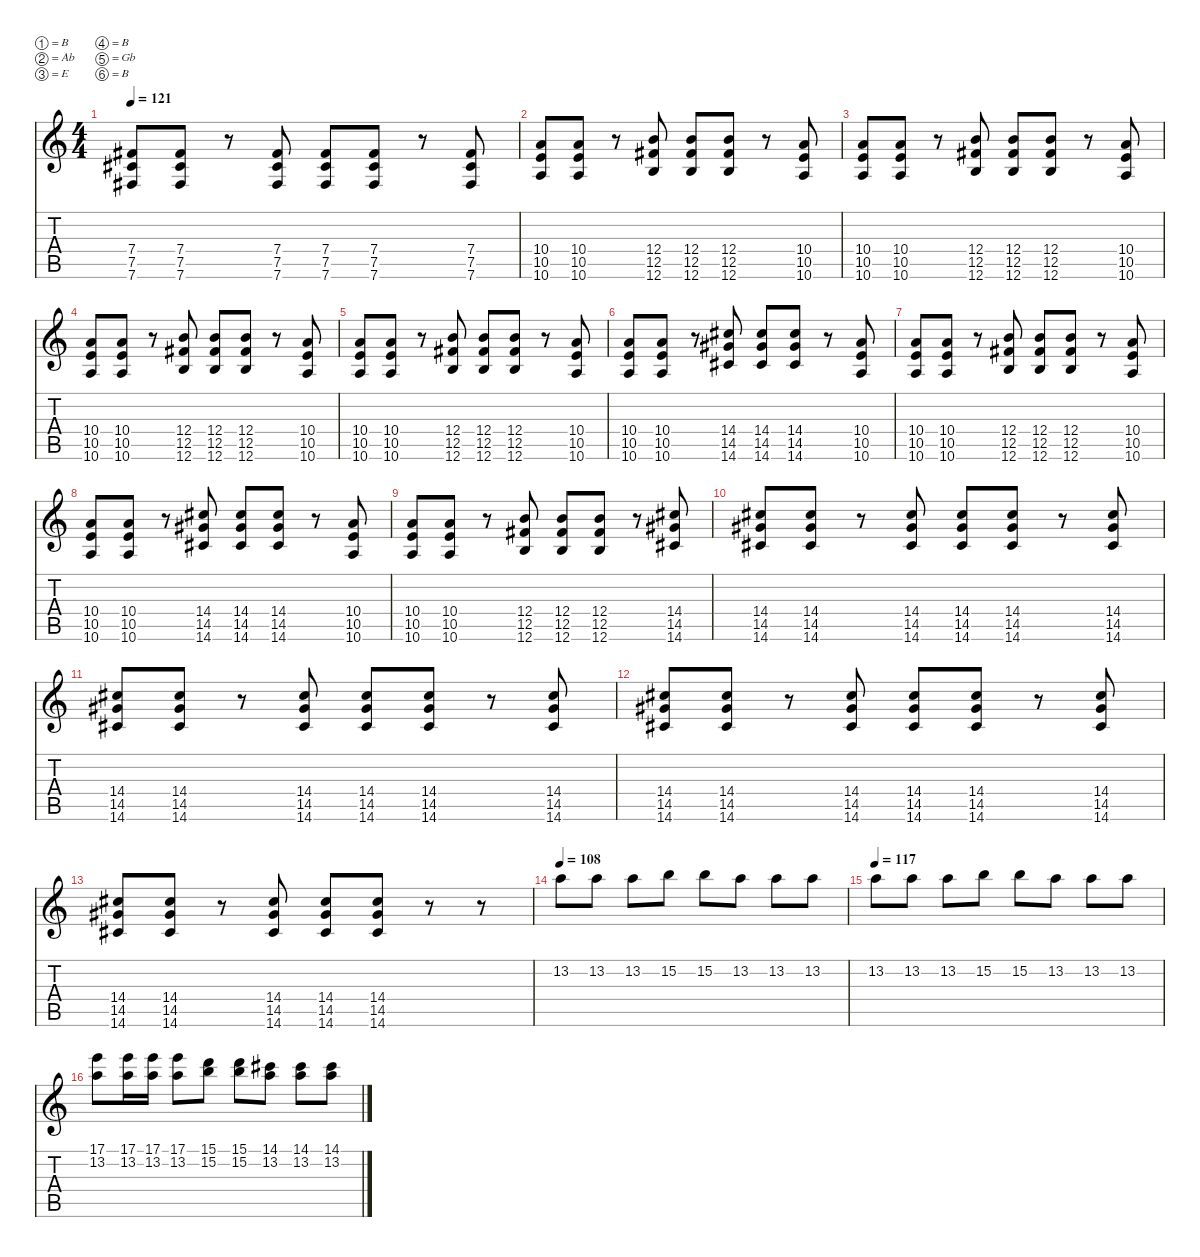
\defaultSystemsLayout 4
\hideDynamics
\bracketExtendMode nobrackets
\singleTrackTrackNamePolicy hidden
\multiTrackTrackNamePolicy hidden
\firstSystemTrackNameMode fullname
\firstSystemTrackNameOrientation horizontal
\otherSystemsTrackNameOrientation horizontal
\track ("Guitar I [Aaron Turner]" "dist.guit.") {defaultSystemsLayout 16 instrument distortionguitar}
\staff {score tabs}
\tuning (B3 Ab3 E3 B2 Gb2 B1)
\ts (4 4)
\tempo 121
\clef g2
\ks c
(7.4{acc #} 7.5{acc #} 7.6{acc #}).8{dy f beam Up} (7.4{acc #} 7.5{acc #} 7.6{acc #}).8{beam Up} r.8{beam Up} (7.4{acc #} 7.5{acc #} 7.6{acc #}).8{beam Up} (7.4{acc #} 7.5{acc #} 7.6{acc #}).8{beam Up} (7.4{acc #} 7.5{acc #} 7.6{acc #}).8{beam Up} r.8{beam Up} (7.4{acc #} 7.5{acc #} 7.6{acc #}).8{beam Up} |
(10.4 10.5 10.6).8{beam Up} (10.4 10.5 10.6).8{beam Up} r.8{beam Up} (12.4 12.5{acc #} 12.6).8{beam Up} (12.4 12.5{acc #} 12.6).8{beam Up} (12.4 12.5{acc #} 12.6).8{beam Up} r.8{beam Up} (10.4 10.5 10.6).8{beam Up} |
(10.4 10.5 10.6).8{beam Up} (10.4 10.5 10.6).8{beam Up} r.8{beam Up} (12.4 12.5{acc #} 12.6).8{beam Up} (12.4 12.5{acc #} 12.6).8{beam Up} (12.4 12.5{acc #} 12.6).8{beam Up} r.8{beam Up} (10.4 10.5 10.6).8{beam Up} |
(10.4 10.5 10.6).8{beam Up} (10.4 10.5 10.6).8{beam Up} r.8{beam Up} (12.4 12.5{acc #} 12.6).8{beam Up} (12.4 12.5{acc #} 12.6).8{beam Up} (12.4 12.5{acc #} 12.6).8{beam Up} r.8{beam Up} (10.4 10.5 10.6).8{beam Up} |
(10.4 10.5 10.6).8{beam Up} (10.4 10.5 10.6).8{beam Up} r.8{beam Up} (12.4 12.5{acc #} 12.6).8{beam Up} (12.4 12.5{acc #} 12.6).8{beam Up} (12.4 12.5{acc #} 12.6).8{beam Up} r.8{beam Up} (10.4 10.5 10.6).8{beam Up} |
(10.4 10.5 10.6).8{beam Up} (10.4 10.5 10.6).8{beam Up} r.8{beam Up} (14.4{acc #} 14.5{acc #} 14.6{acc #}).8{beam Up} (14.4{acc #} 14.5{acc #} 14.6{acc #}).8{beam Up} (14.4{acc #} 14.5{acc #} 14.6{acc #}).8{beam Up} r.8{beam Up} (10.4 10.5 10.6).8{beam Up} |
(10.4 10.5 10.6).8{beam Up} (10.4 10.5 10.6).8{beam Up} r.8{beam Up} (12.4 12.5{acc #} 12.6).8{beam Up} (12.4 12.5{acc #} 12.6).8{beam Up} (12.4 12.5{acc #} 12.6).8{beam Up} r.8{beam Up} (10.4 10.5 10.6).8{beam Up} |
(10.4 10.5 10.6).8{beam Up} (10.4 10.5 10.6).8{beam Up} r.8{beam Up} (14.4{acc #} 14.5{acc #} 14.6{acc #}).8{beam Up} (14.4{acc #} 14.5{acc #} 14.6{acc #}).8{beam Up} (14.4{acc #} 14.5{acc #} 14.6{acc #}).8{beam Up} r.8{beam Up} (10.4 10.5 10.6).8{beam Up} |
(10.4 10.5 10.6).8{beam Up} (10.4 10.5 10.6).8{beam Up} r.8{beam Up} (12.4 12.5{acc #} 12.6).8{beam Up} (12.4 12.5{acc #} 12.6).8{beam Up} (12.4 12.5{acc #} 12.6).8{beam Up} r.8{beam Up} (14.4{acc #} 14.5{acc #} 14.6{acc #}).8{beam Up} |
(14.4{acc #} 14.5{acc #} 14.6{acc #}).8{beam Up} (14.4{acc #} 14.5{acc #} 14.6{acc #}).8{beam Up} r.8{beam Up} (14.4{acc #} 14.5{acc #} 14.6{acc #}).8{beam Up} (14.4{acc #} 14.5{acc #} 14.6{acc #}).8{beam Up} (14.4{acc #} 14.5{acc #} 14.6{acc #}).8{beam Up} r.8{beam Up} (14.4{acc #} 14.5{acc #} 14.6{acc #}).8{beam Up} |
(14.4{acc #} 14.5{acc #} 14.6{acc #}).8{beam Up} (14.4{acc #} 14.5{acc #} 14.6{acc #}).8{beam Up} r.8{beam Up} (14.4{acc #} 14.5{acc #} 14.6{acc #}).8{beam Up} (14.4{acc #} 14.5{acc #} 14.6{acc #}).8{beam Up} (14.4{acc #} 14.5{acc #} 14.6{acc #}).8{beam Up} r.8{beam Up} (14.4{acc #} 14.5{acc #} 14.6{acc #}).8{beam Up} |
(14.4{acc #} 14.5{acc #} 14.6{acc #}).8{beam Up} (14.4{acc #} 14.5{acc #} 14.6{acc #}).8{beam Up} r.8{beam Up} (14.4{acc #} 14.5{acc #} 14.6{acc #}).8{beam Up} (14.4{acc #} 14.5{acc #} 14.6{acc #}).8{beam Up} (14.4{acc #} 14.5{acc #} 14.6{acc #}).8{beam Up} r.8{beam Up} (14.4{acc #} 14.5{acc #} 14.6{acc #}).8{beam Up} |
(14.4{acc #} 14.5{acc #} 14.6{acc #}).8{beam Up} (14.4{acc #} 14.5{acc #} 14.6{acc #}).8{beam Up} r.8{beam Up} (14.4{acc #} 14.5{acc #} 14.6{acc #}).8{beam Up} (14.4{acc #} 14.5{acc #} 14.6{acc #}).8{beam Up} (14.4{acc #} 14.5{acc #} 14.6{acc #}).8{beam Up} r.8{beam Up} r.8{beam Up} |
\tempo 108
13.2.8{beam Down} 13.2.8{beam Down} 13.2.8{beam Down} 15.2.8{beam Down} 15.2.8{beam Down} 13.2.8{beam Down} 13.2.8{beam Down} 13.2.8{beam Down} |
\tempo 117
13.2.8{beam Down} 13.2.8{beam Down} 13.2.8{beam Down} 15.2.8{beam Down} 15.2.8{beam Down} 13.2.8{beam Down} 13.2.8{beam Down} 13.2.8{beam Down} |
(17.1 13.2).8{beam Down} (17.1 13.2).16{beam Down} (17.1 13.2).16{beam Down} (17.1 13.2).8{beam Down} (15.1 15.2).8{beam Down} (15.1 15.2).8{beam Down} (14.1{acc #} 13.2).8{beam Down} (14.1{acc #} 13.2).8{beam Down} (14.1{acc #} 13.2).8{beam Down}
